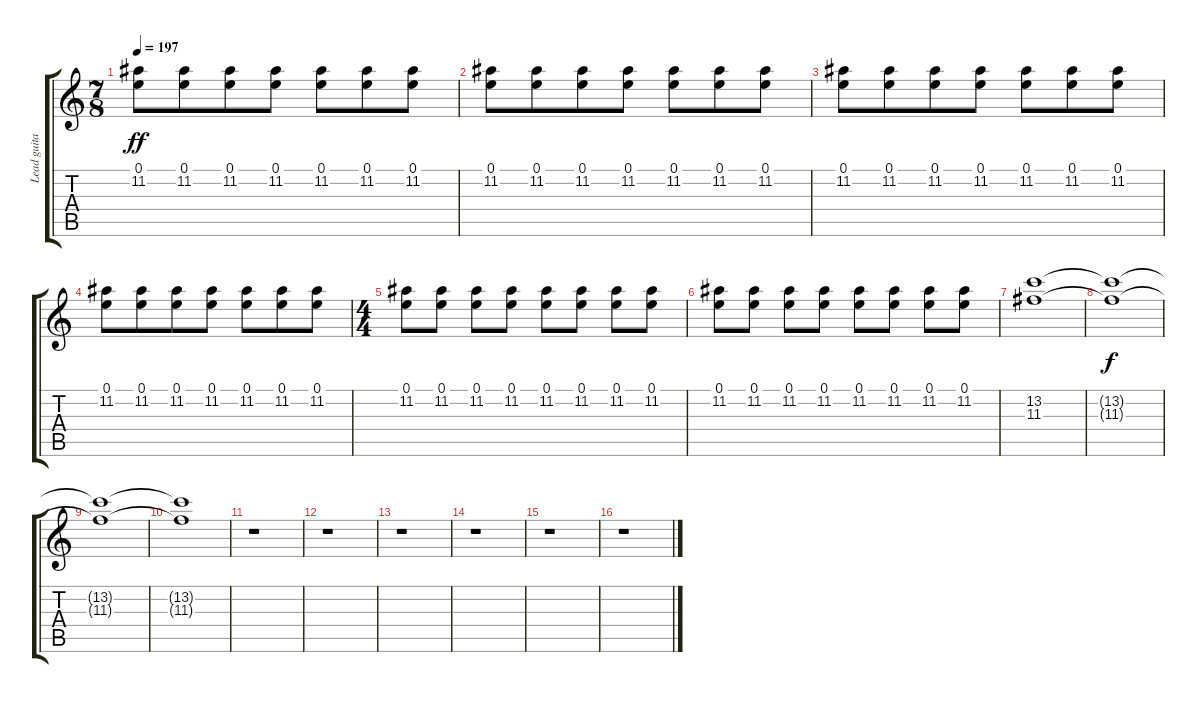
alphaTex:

\track ("Lead guitar" "Lead guita") {instrument overdrivenguitar}
\staff {score tabs}
\tuning (E4 B3 G3 D3 A2 E2) {hide}
\ts (7 8)
\tempo 197
\clef g2
\ks c
(0.1 11.2).8{dy ff} (0.1 11.2).8 (0.1 11.2).8 (0.1 11.2).8 (0.1 11.2).8 (0.1 11.2).8 (0.1 11.2).8 |
(0.1 11.2).8 (0.1 11.2).8 (0.1 11.2).8 (0.1 11.2).8 (0.1 11.2).8 (0.1 11.2).8 (0.1 11.2).8 |
(0.1 11.2).8 (0.1 11.2).8 (0.1 11.2).8 (0.1 11.2).8 (0.1 11.2).8 (0.1 11.2).8 (0.1 11.2).8 |
(0.1 11.2).8 (0.1 11.2).8 (0.1 11.2).8 (0.1 11.2).8 (0.1 11.2).8 (0.1 11.2).8 (0.1 11.2).8 |
\ts (4 4)
(0.1 11.2).8 (0.1 11.2).8 (0.1 11.2).8 (0.1 11.2).8 (0.1 11.2).8 (0.1 11.2).8 (0.1 11.2).8 (0.1 11.2).8 |
(0.1 11.2).8 (0.1 11.2).8 (0.1 11.2).8 (0.1 11.2).8 (0.1 11.2).8 (0.1 11.2).8 (0.1 11.2).8 (0.1 11.2).8 |
(13.2 11.3).1 |
(13.2{t} 11.3{t}).1{dy f volume 14} |
(13.2{t} 11.3{t}).1{volume 12} |
(13.2{t} 11.3{t}).1{volume 10} |
r.1 |
r.1 |
r.1 |
r.1 |
r.1 |
r.1
